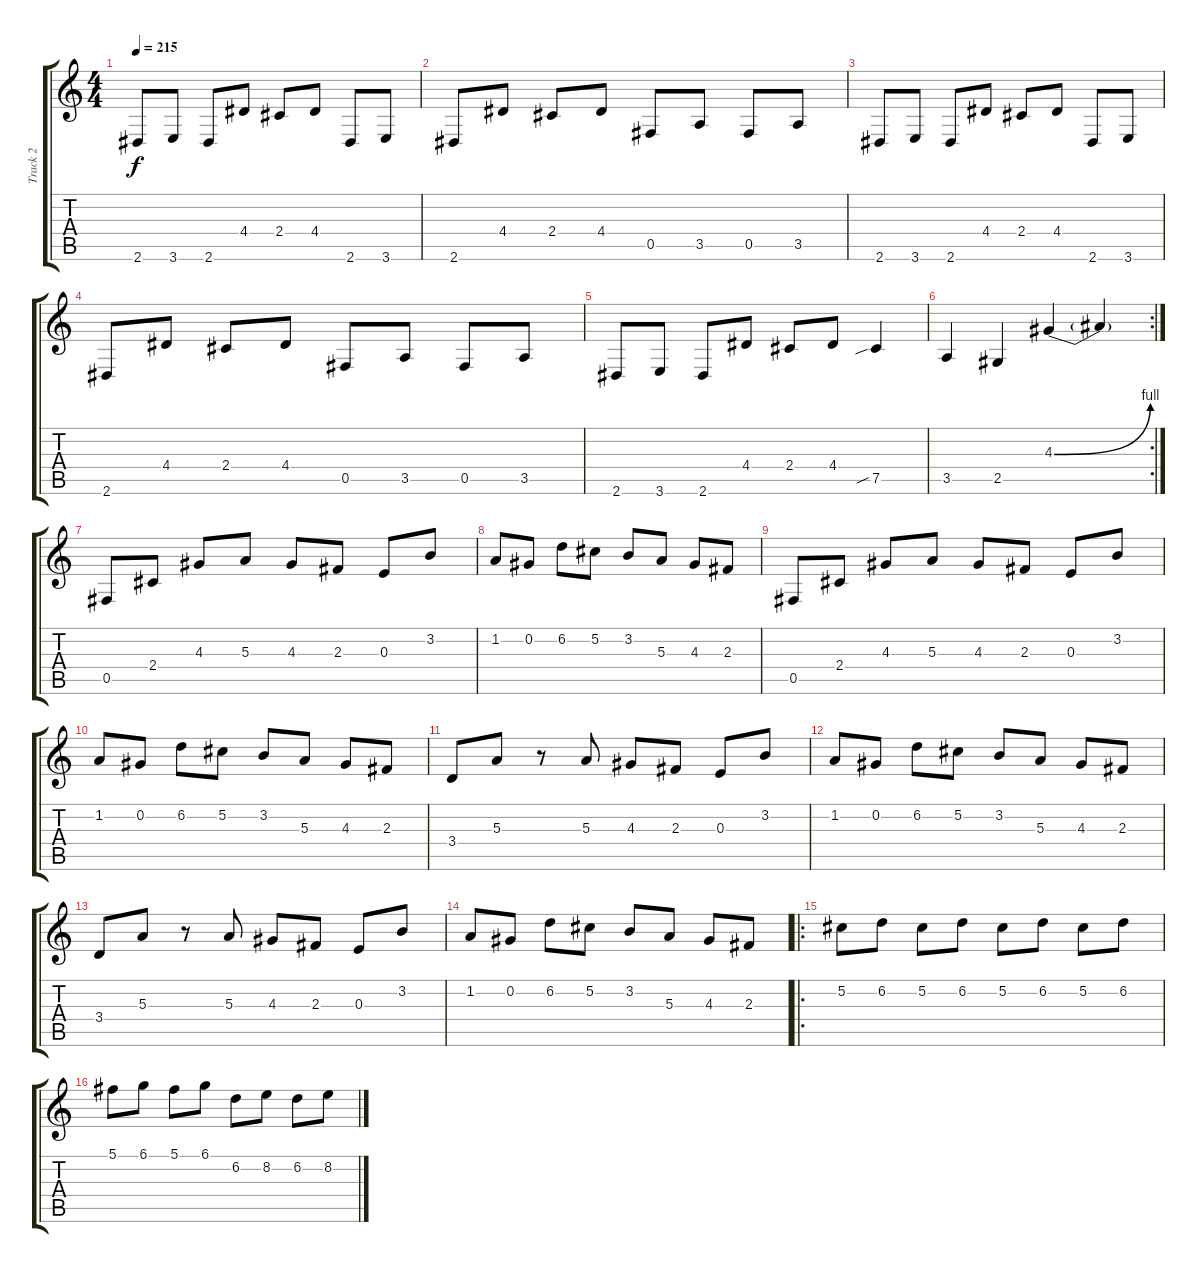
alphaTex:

\track ("Track 2" "Track 2") {instrument distortionguitar}
\staff {score tabs}
\tuning (Db4 Ab3 E3 B2 Gb2 Db2) {hide}
\ts (4 4)
\tempo 215
\clef g2
\ks c
2.6.8{dy f} 3.6.8 2.6.8 4.4.8 2.4.8 4.4.8 2.6.8 3.6.8 |
2.6.8 4.4.8 2.4.8 4.4.8 0.5.8 3.5.8 0.5.8 3.5.8 |
2.6.8 3.6.8 2.6.8 4.4.8 2.4.8 4.4.8 2.6.8 3.6.8 |
2.6.8 4.4.8 2.4.8 4.4.8 0.5.8 3.5.8 0.5.8 3.5.8 |
2.6.8 3.6.8 2.6.8 4.4.8 2.4.8 4.4.8 7.5{sib}.4 |
\rc 2
3.5.4 2.5.4 4.3{be (bend 0 0 60 4)}.4 4.3{t}.4 |
0.5.8 2.4.8 4.3.8 5.3.8 4.3.8 2.3.8 0.3.8 3.2.8 |
1.2.8 0.2.8 6.2.8 5.2.8 3.2.8 5.3.8 4.3.8 2.3.8 |
0.5.8 2.4.8 4.3.8 5.3.8 4.3.8 2.3.8 0.3.8 3.2.8 |
1.2.8 0.2.8 6.2.8 5.2.8 3.2.8 5.3.8 4.3.8 2.3.8 |
3.4.8 5.3.8 r.8 5.3.8 4.3.8 2.3.8 0.3.8 3.2.8 |
1.2.8 0.2.8 6.2.8 5.2.8 3.2.8 5.3.8 4.3.8 2.3.8 |
3.4.8 5.3.8 r.8 5.3.8 4.3.8 2.3.8 0.3.8 3.2.8 |
1.2.8 0.2.8 6.2.8 5.2.8 3.2.8 5.3.8 4.3.8 2.3.8 |
\ro
5.2.8 6.2.8 5.2.8 6.2.8 5.2.8 6.2.8 5.2.8 6.2.8 |
5.1.8 6.1.8 5.1.8 6.1.8 6.2.8 8.2.8 6.2.8 8.2.8
